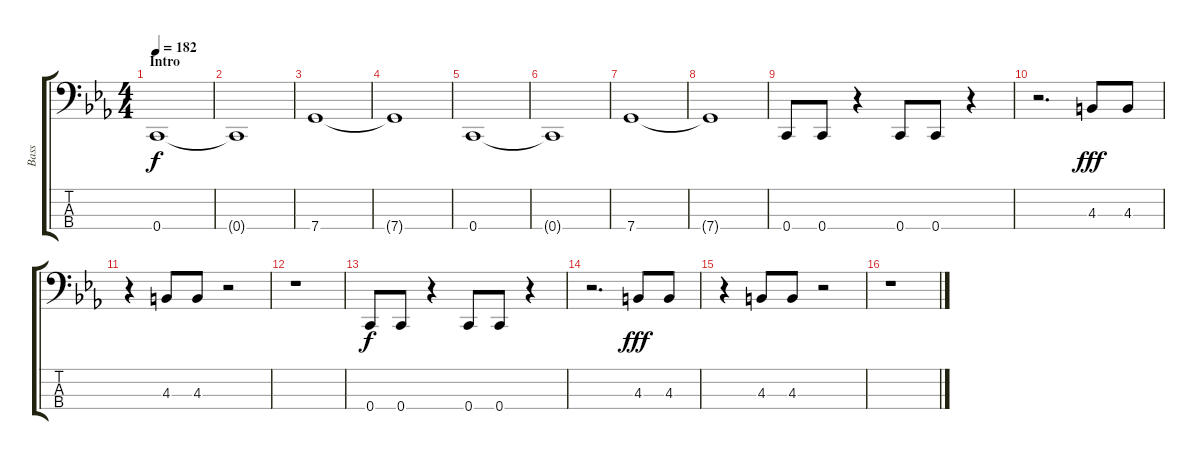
\track ("Bass" "Bass") {instrument electricbasspick}
\staff {score tabs}
\tuning (F2 C2 G1 C1) {hide}
\ts (4 4)
\section ("" "Intro")
\tempo 182
\clef f4
\ks cminor
0.4.1{dy f instrument electricbasspick} |
0.4{t}.1 |
7.4.1 |
7.4{t}.1 |
0.4.1 |
0.4{t}.1 |
7.4.1 |
7.4{t}.1 |
0.4.8 0.4.8 r.4 0.4.8 0.4.8 r.4 |
r.2{d} 4.3.8{dy fff} 4.3.8 |
r.4 4.3.8 4.3.8 r.2 |
r.1 |
0.4.8{dy f} 0.4.8 r.4 0.4.8 0.4.8 r.4 |
r.2{d} 4.3.8{dy fff} 4.3.8 |
r.4 4.3.8 4.3.8 r.2 |
r.1
